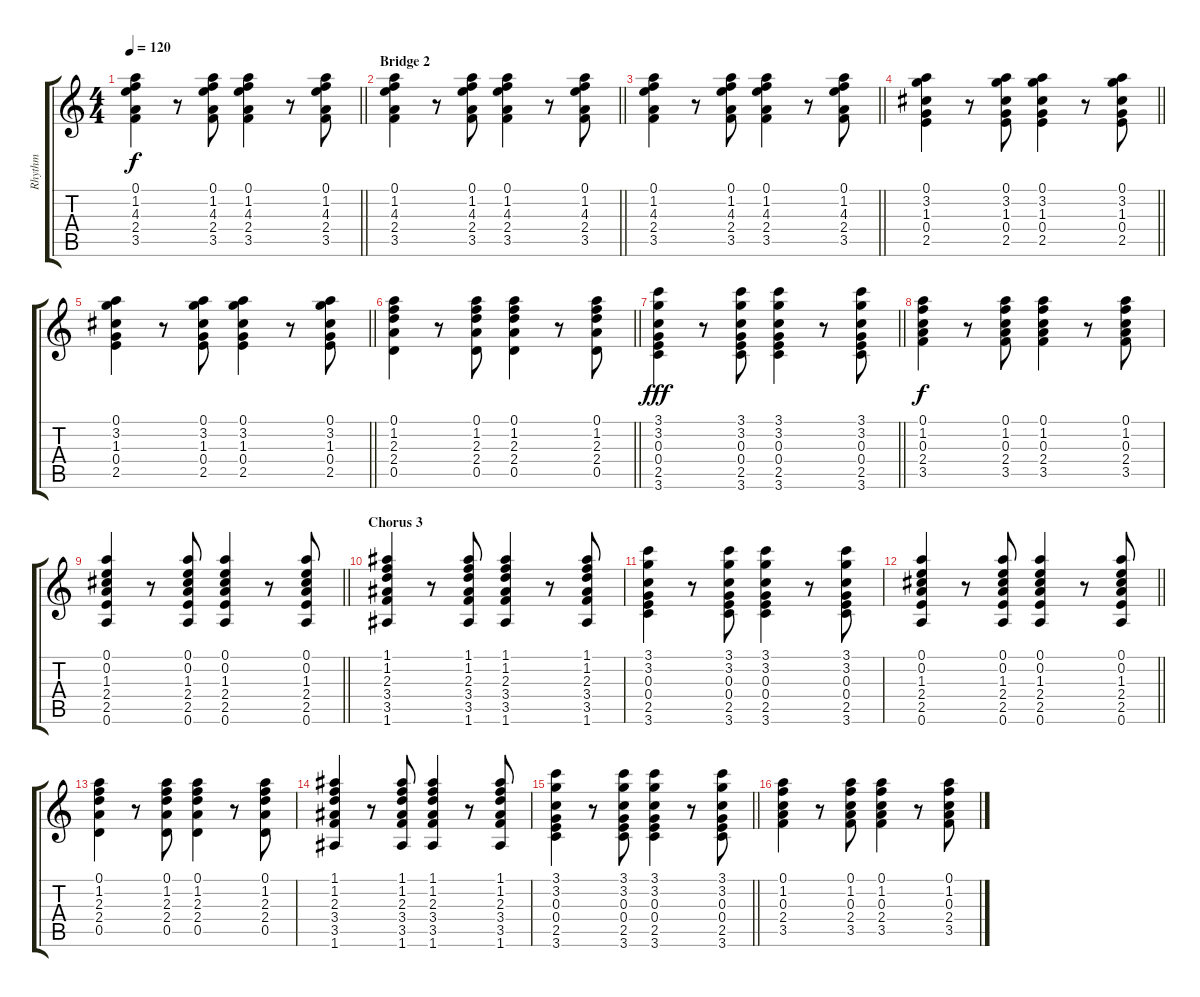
\track ("Rhythm" "Rhythm") {instrument acousticguitarsteel}
\staff {score tabs}
\tuning (A4 E4 C4 G3 D3 A2) {hide}
\ts (4 4)
\tempo 120
\clef g2
\barLineRight lightlight
\ks c
(0.1 1.2 4.3 2.4 3.5).4{dy f} r.8 (0.1 1.2 4.3 2.4 3.5).8 (0.1 1.2 4.3 2.4 3.5).4 r.8 (0.1 1.2 4.3 2.4 3.5).8 |
\section ("" "Bridge 2")
\barLineRight lightlight
(0.1 1.2 4.3 2.4 3.5).4 r.8 (0.1 1.2 4.3 2.4 3.5).8 (0.1 1.2 4.3 2.4 3.5).4 r.8 (0.1 1.2 4.3 2.4 3.5).8 |
\barLineRight lightlight
(0.1 1.2 4.3 2.4 3.5).4 r.8 (0.1 1.2 4.3 2.4 3.5).8 (0.1 1.2 4.3 2.4 3.5).4 r.8 (0.1 1.2 4.3 2.4 3.5).8 |
\barLineRight lightlight
(0.1 3.2 1.3 0.4 2.5).4 r.8 (0.1 3.2 1.3 0.4 2.5).8 (0.1 3.2 1.3 0.4 2.5).4 r.8 (0.1 3.2 1.3 0.4 2.5).8 |
\barLineRight lightlight
(0.1 3.2 1.3 0.4 2.5).4 r.8 (0.1 3.2 1.3 0.4 2.5).8 (0.1 3.2 1.3 0.4 2.5).4 r.8 (0.1 3.2 1.3 0.4 2.5).8 |
\barLineRight lightlight
(0.1 1.2 2.3 2.4 0.5).4 r.8 (0.1 1.2 2.3 2.4 0.5).8 (0.1 1.2 2.3 2.4 0.5).4 r.8 (0.1 1.2 2.3 2.4 0.5).8 |
\barLineRight lightlight
(3.1 3.2 0.3 0.4 2.5 3.6).4{dy fff} r.8 (3.1 3.2 0.3 0.4 2.5 3.6).8 (3.1 3.2 0.3 0.4 2.5 3.6).4 r.8 (3.1 3.2 0.3 0.4 2.5 3.6).8 |
(0.1 1.2 0.3 2.4 3.5).4{dy f} r.8 (0.1 1.2 0.3 2.4 3.5).8 (0.1 1.2 0.3 2.4 3.5).4 r.8 (0.1 1.2 0.3 2.4 3.5).8 |
\barLineRight lightlight
(0.1 0.2 1.3 2.4 2.5 0.6).4 r.8 (0.1 0.2 1.3 2.4 2.5 0.6).8 (0.1 0.2 1.3 2.4 2.5 0.6).4 r.8 (0.1 0.2 1.3 2.4 2.5 0.6).8 |
\section ("" "Chorus 3")
(1.1 1.2 2.3 3.4 3.5 1.6).4 r.8 (1.1 1.2 2.3 3.4 3.5 1.6).8 (1.1 1.2 2.3 3.4 3.5 1.6).4 r.8 (1.1 1.2 2.3 3.4 3.5 1.6).8 |
(3.1 3.2 0.3 0.4 2.5 3.6).4 r.8 (3.1 3.2 0.3 0.4 2.5 3.6).8 (3.1 3.2 0.3 0.4 2.5 3.6).4 r.8 (3.1 3.2 0.3 0.4 2.5 3.6).8 |
\barLineRight lightlight
(0.1 0.2 1.3 2.4 2.5 0.6).4 r.8 (0.1 0.2 1.3 2.4 2.5 0.6).8 (0.1 0.2 1.3 2.4 2.5 0.6).4 r.8 (0.1 0.2 1.3 2.4 2.5 0.6).8 |
(0.1 1.2 2.3 2.4 0.5).4 r.8 (0.1 1.2 2.3 2.4 0.5).8 (0.1 1.2 2.3 2.4 0.5).4 r.8 (0.1 1.2 2.3 2.4 0.5).8 |
(1.1 1.2 2.3 3.4 3.5 1.6).4 r.8 (1.1 1.2 2.3 3.4 3.5 1.6).8 (1.1 1.2 2.3 3.4 3.5 1.6).4 r.8 (1.1 1.2 2.3 3.4 3.5 1.6).8 |
\barLineRight lightlight
(3.1 3.2 0.3 0.4 2.5 3.6).4 r.8 (3.1 3.2 0.3 0.4 2.5 3.6).8 (3.1 3.2 0.3 0.4 2.5 3.6).4 r.8 (3.1 3.2 0.3 0.4 2.5 3.6).8 |
(0.1 1.2 0.3 2.4 3.5).4 r.8 (0.1 1.2 0.3 2.4 3.5).8 (0.1 1.2 0.3 2.4 3.5).4 r.8 (0.1 1.2 0.3 2.4 3.5).8
